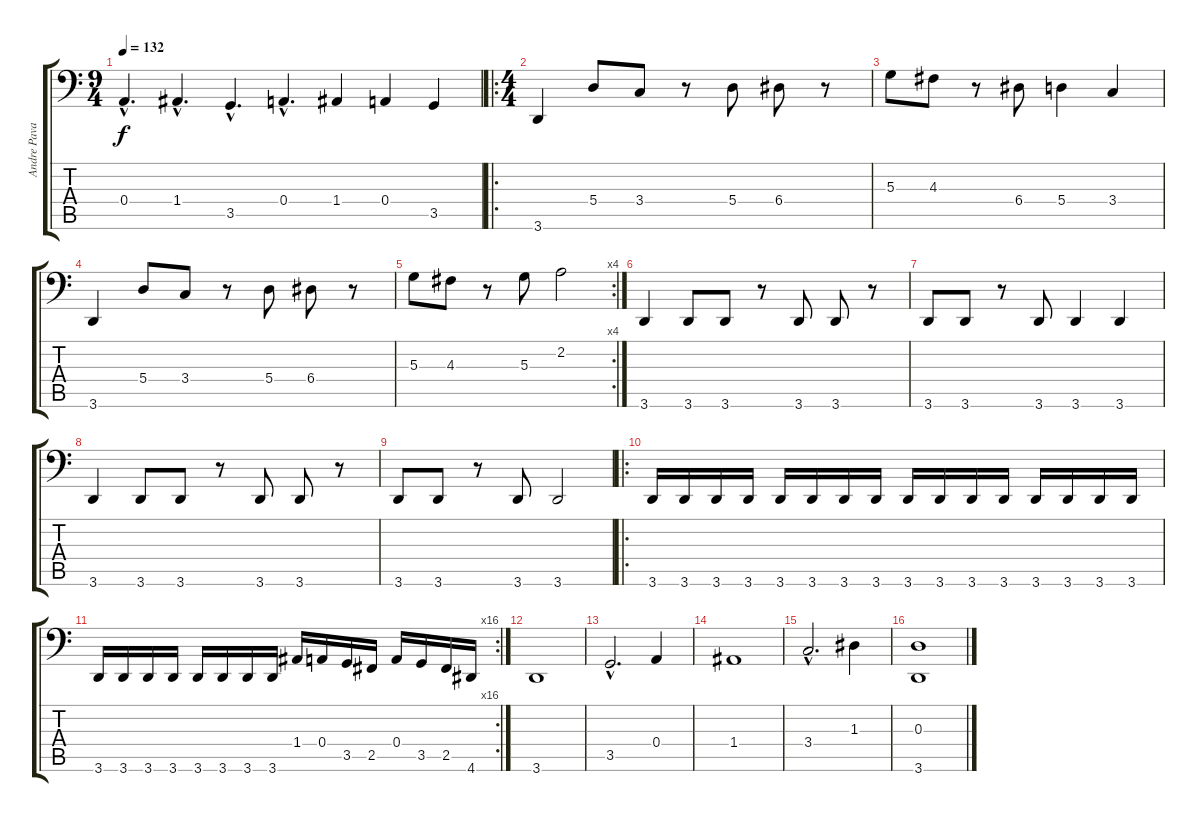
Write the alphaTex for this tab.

\track ("Andre Pavani" "Andre Pava") {instrument electricbassfinger}
\staff {score tabs}
\tuning (C3 G2 D2 A1 E1 B0) {hide}
\ts (9 4)
\tempo 132
\clef f4
\ks c
0.4{hac}.4{d dy f} 1.4{hac}.4{d} 3.5{hac}.4{d} 0.4{hac}.4{d} 1.4.4 0.4.4 3.5.4 |
\ro
\ts (4 4)
3.6.4 5.4.8 3.4.8 r.8 5.4.8 6.4.8 r.8 |
5.3.8 4.3.8 r.8 6.4.8 5.4.4 3.4.4 |
3.6.4 5.4.8 3.4.8 r.8 5.4.8 6.4.8 r.8 |
\rc 4
5.3.8 4.3.8 r.8 5.3.8 2.2.2 |
3.6.4 3.6.8 3.6.8 r.8 3.6.8 3.6.8 r.8 |
3.6.8 3.6.8 r.8 3.6.8 3.6.4 3.6.4 |
3.6.4 3.6.8 3.6.8 r.8 3.6.8 3.6.8 r.8 |
3.6.8 3.6.8 r.8 3.6.8 3.6.2 |
\ro
3.6.16 3.6.16 3.6.16 3.6.16 3.6.16 3.6.16 3.6.16 3.6.16 3.6.16 3.6.16 3.6.16 3.6.16 3.6.16 3.6.16 3.6.16 3.6.16 |
\rc 16
3.6.16 3.6.16 3.6.16 3.6.16 3.6.16 3.6.16 3.6.16 3.6.16 1.4.16 0.4.16 3.5.16 2.5.16 0.4.16 3.5.16 2.5.16 4.6.16 |
3.6.1 |
3.5{hac}.2{d} 0.4.4 |
1.4.1 |
3.4{hac}.2{d} 1.3.4 |
(0.3 3.6).1
